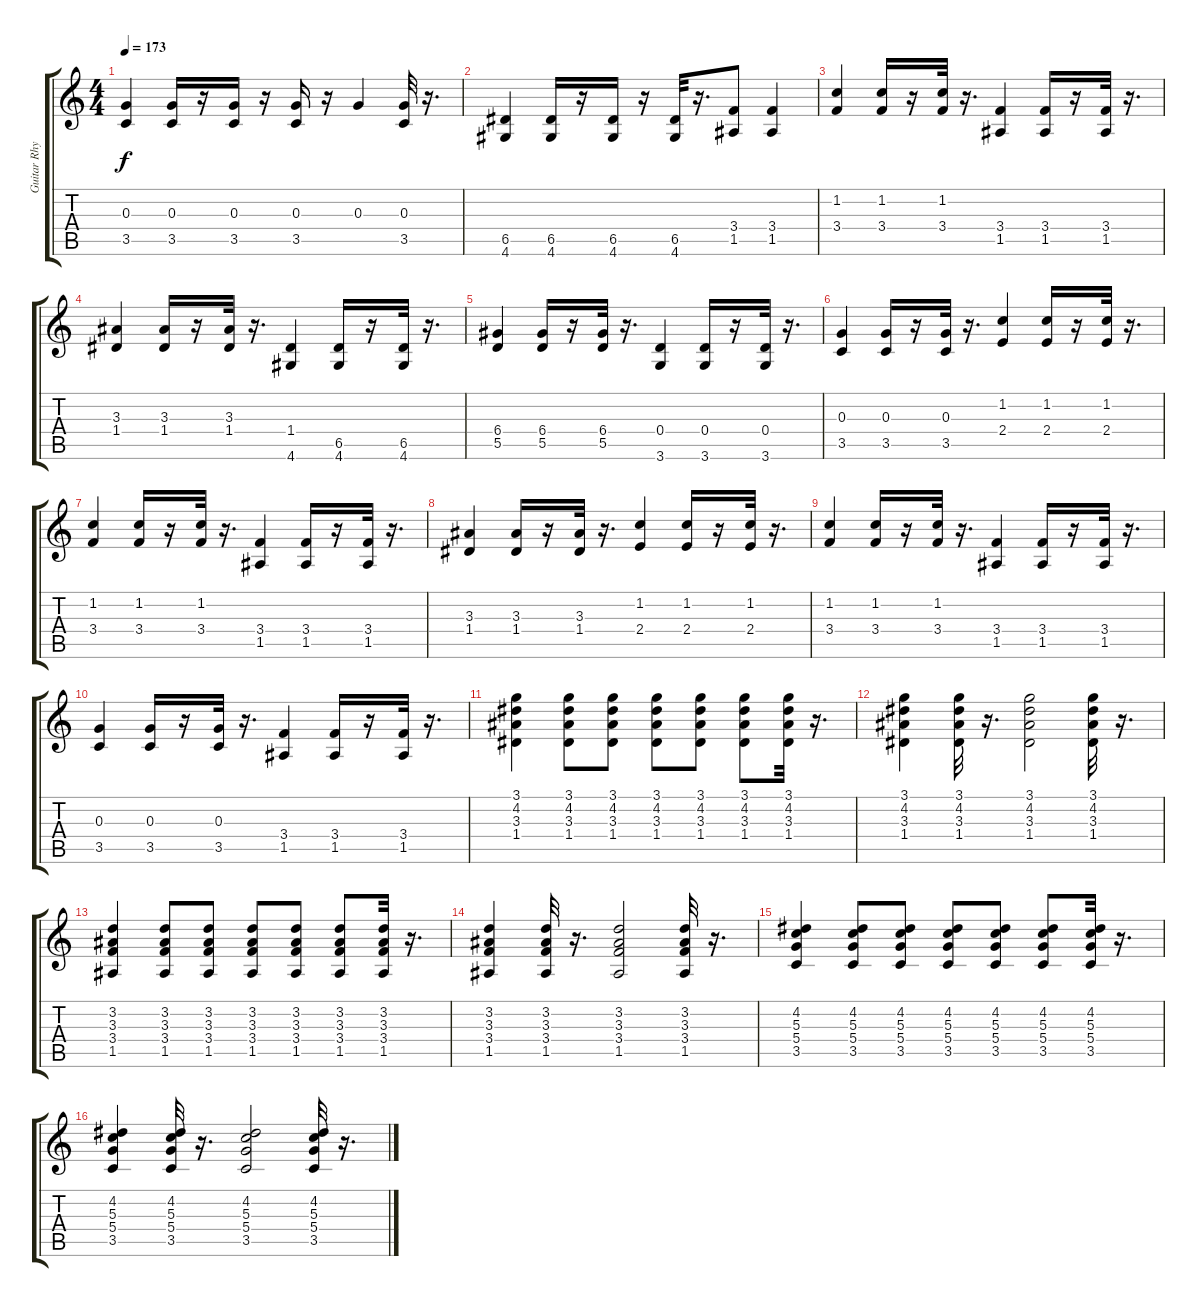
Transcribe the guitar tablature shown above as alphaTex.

\track ("Guitar Rhythem Die" "Guitar Rhy") {instrument distortionguitar}
\staff {score tabs}
\tuning (E4 B3 G3 D3 A2 E2) {hide}
\ts (4 4)
\tempo 173
\clef g2
\ks c
(0.3 3.5).4{dy f} (0.3 3.5).16 r.16 (0.3 3.5).16 r.16 (0.3 3.5).16 r.16 0.3.4 (0.3 3.5).32 r.16{d} |
(6.5 4.6).4 (6.5 4.6).16 r.16 (6.5 4.6).16 r.16 (6.5 4.6).32 r.16{d} (3.4 1.5).8 (3.4 1.5).4 |
(1.2 3.4).4 (1.2 3.4).16 r.16 (1.2 3.4).32 r.16{d} (3.4 1.5).4 (3.4 1.5).16 r.16 (3.4 1.5).32 r.16{d} |
(3.3 1.4).4 (3.3 1.4).16 r.16 (3.3 1.4).32 r.16{d} (1.4 4.6).4 (6.5 4.6).16 r.16 (6.5 4.6).32 r.16{d} |
(6.4 5.5).4 (6.4 5.5).16 r.16 (6.4 5.5).32 r.16{d} (0.4 3.6).4 (0.4 3.6).16 r.16 (0.4 3.6).32 r.16{d} |
(0.3 3.5).4 (0.3 3.5).16 r.16 (0.3 3.5).32 r.16{d} (1.2 2.4).4 (1.2 2.4).16 r.16 (1.2 2.4).32 r.16{d} |
(1.2 3.4).4 (1.2 3.4).16 r.16 (1.2 3.4).32 r.16{d} (3.4 1.5).4 (3.4 1.5).16 r.16 (3.4 1.5).32 r.16{d} |
(3.3 1.4).4 (3.3 1.4).16 r.16 (3.3 1.4).32 r.16{d} (1.2 2.4).4 (1.2 2.4).16 r.16 (1.2 2.4).32 r.16{d} |
(1.2 3.4).4 (1.2 3.4).16 r.16 (1.2 3.4).32 r.16{d} (3.4 1.5).4 (3.4 1.5).16 r.16 (3.4 1.5).32 r.16{d} |
(0.3 3.5).4 (0.3 3.5).16 r.16 (0.3 3.5).32 r.16{d} (3.4 1.5).4 (3.4 1.5).16 r.16 (3.4 1.5).32 r.16{d} |
(3.1 4.2 3.3 1.4).4 (3.1 4.2 3.3 1.4).8 (3.1 4.2 3.3 1.4).8 (3.1 4.2 3.3 1.4).8 (3.1 4.2 3.3 1.4).8 (3.1 4.2 3.3 1.4).8 (3.1 4.2 3.3 1.4).32 r.16{d} |
(3.1 4.2 3.3 1.4).4 (3.1 4.2 3.3 1.4).32 r.16{d} (3.1 4.2 3.3 1.4).2 (3.1 4.2 3.3 1.4).32 r.16{d} |
(3.2 3.3 3.4 1.5).4 (3.2 3.3 3.4 1.5).8 (3.2 3.3 3.4 1.5).8 (3.2 3.3 3.4 1.5).8 (3.2 3.3 3.4 1.5).8 (3.2 3.3 3.4 1.5).8 (3.2 3.3 3.4 1.5).32 r.16{d} |
(3.2 3.3 3.4 1.5).4 (3.2 3.3 3.4 1.5).32 r.16{d} (3.2 3.3 3.4 1.5).2 (3.2 3.3 3.4 1.5).32 r.16{d} |
(4.2 5.3 5.4 3.5).4 (4.2 5.3 5.4 3.5).8 (4.2 5.3 5.4 3.5).8 (4.2 5.3 5.4 3.5).8 (4.2 5.3 5.4 3.5).8 (4.2 5.3 5.4 3.5).8 (4.2 5.3 5.4 3.5).32 r.16{d} |
(4.2 5.3 5.4 3.5).4 (4.2 5.3 5.4 3.5).32 r.16{d} (4.2 5.3 5.4 3.5).2 (4.2 5.3 5.4 3.5).32 r.16{d}
